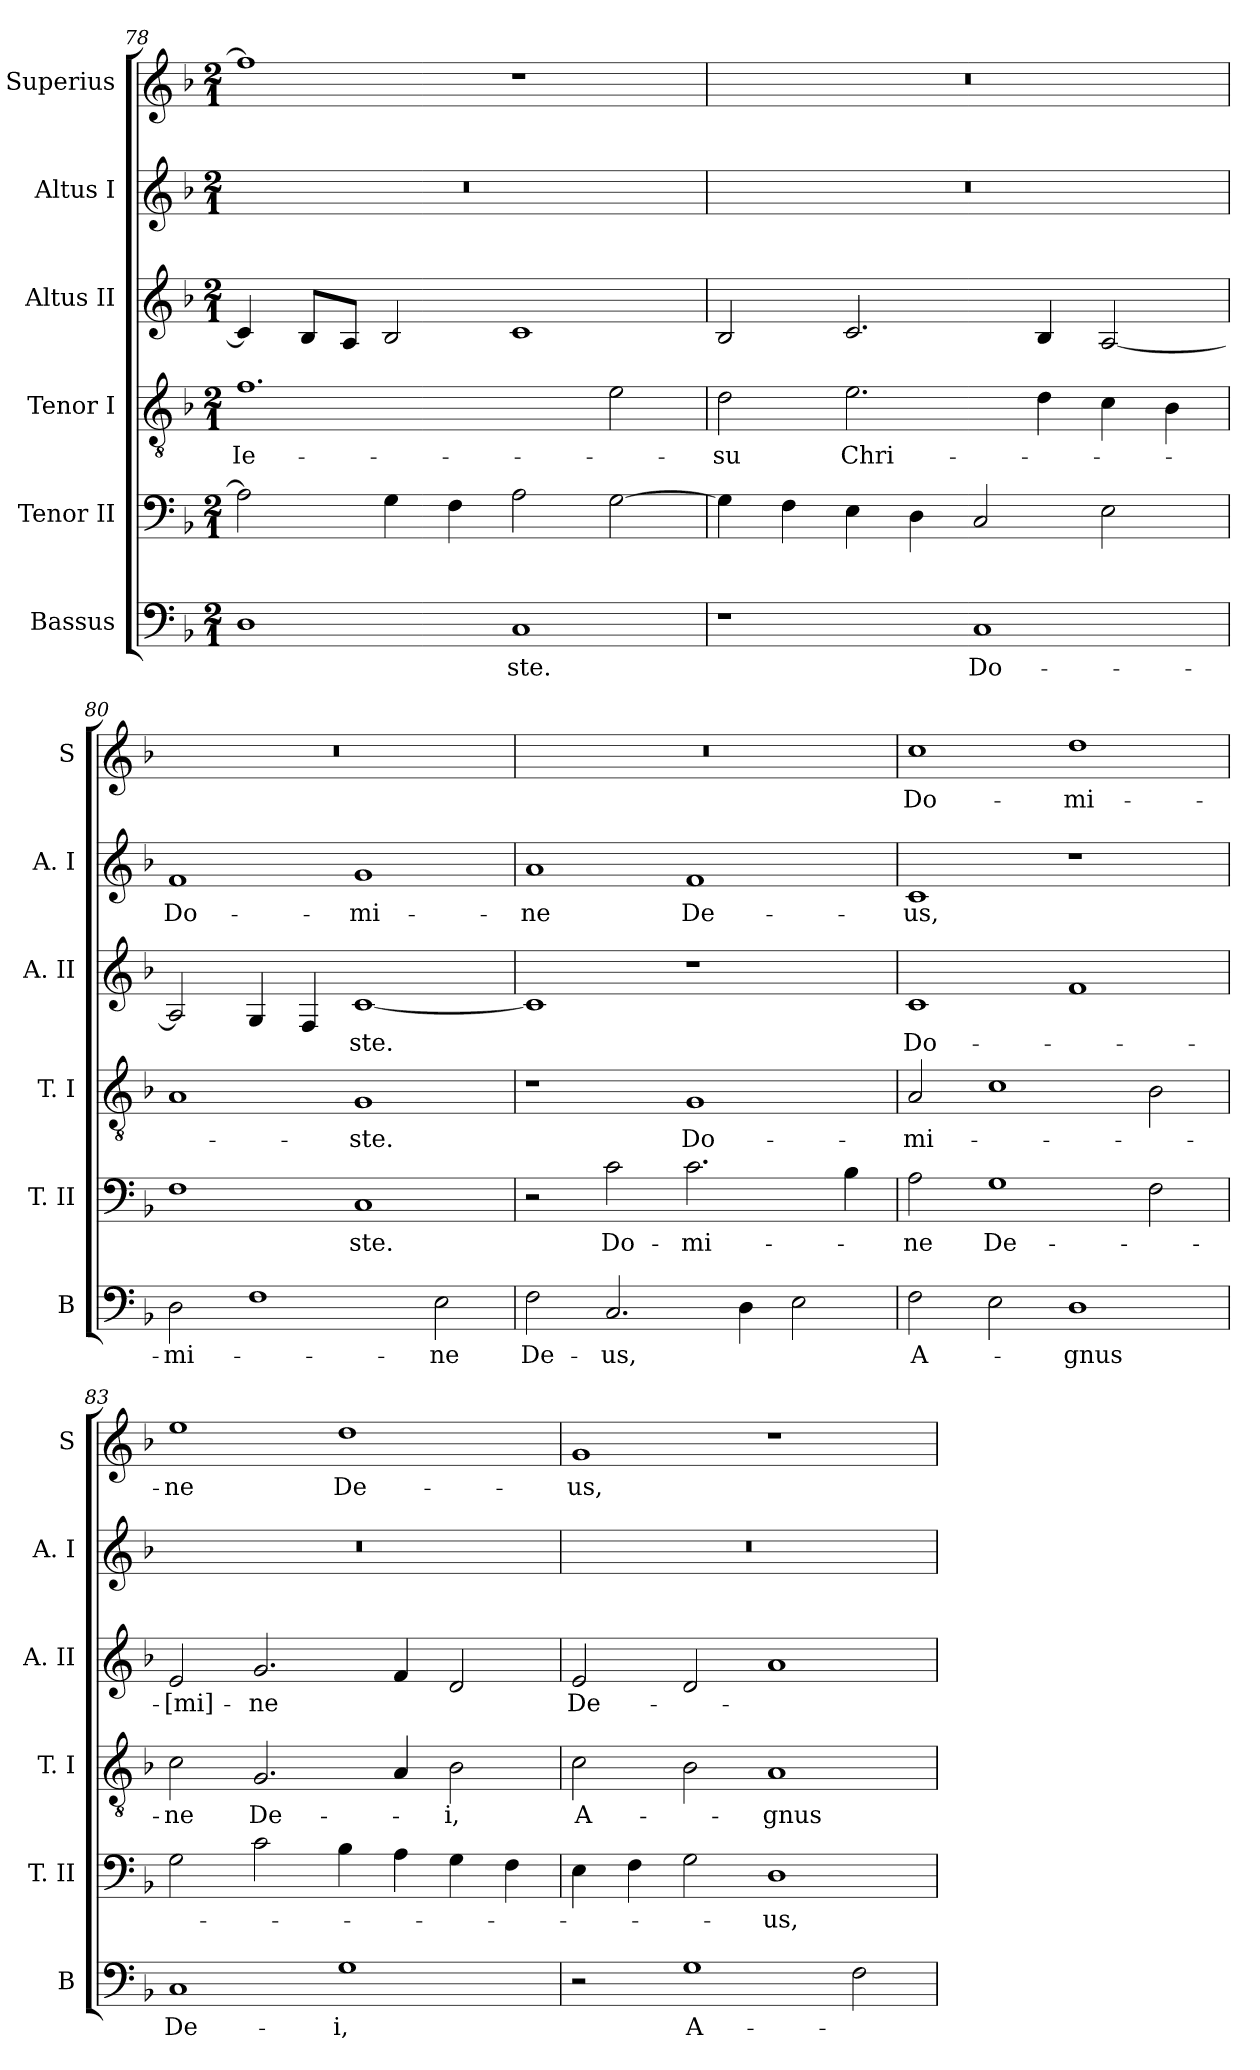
**kern	**text	**kern	**text	**kern	**text	**kern	**text	**kern	**text	**kern	**text
*part6	*part6	*part5	*part5	*part4	*part4	*part3	*part3	*part2	*part2	*part1	*part1
*staff6	*staff6	*staff5	*staff5	*staff4	*staff4	*staff3	*staff3	*staff2	*staff2	*staff1	*staff1
*I"Bassus	*	*I"Tenor II	*	*I"Tenor I	*	*I"Altus II	*	*I"Altus I	*	*I"Superius	*
*I'B	*	*I'T. II	*	*I'T. I	*	*I'A. II	*	*I'A. I	*	*I'S	*
*clefF4	*	*clefF4	*	*clefGv2	*	*clefG2	*	*clefG2	*	*clefG2	*
*k[b-]	*	*k[b-]	*	*k[b-]	*	*k[b-]	*	*k[b-]	*	*k[b-]	*
*F:	*	*F:	*	*F:	*	*F:	*	*F:	*	*F:	*
*M2/1	*	*M2/1	*	*M2/1	*	*M2/1	*	*M2/1	*	*M2/1	*
=78	=78	=78	=78	=78	=78	=78	=78	=78	=78	=78	=78
1D	.	2A]	.	1.f	Ie-	4c]	.	0r	.	1ff]	.
.	.	.	.	.	.	8B-L	.	.	.	.	.
.	.	.	.	.	.	8AJ	.	.	.	.	.
.	.	4G	.	.	.	2B-	.	.	.	.	.
.	.	4F	.	.	.	.	.	.	.	.	.
1C	-ste.	2A	.	.	.	1c	.	.	.	1r	.
.	.	[2G	.	2e	.	.	.	.	.	.	.
=79	=79	=79	=79	=79	=79	=79	=79	=79	=79	=79	=79
1r	.	4G]	.	2d	-su	2B-	.	0r	.	0r	.
.	.	4F	.	.	.	.	.	.	.	.	.
.	.	4E	.	2.e	Chri-	2.c	.	.	.	.	.
.	.	4D	.	.	.	.	.	.	.	.	.
1C	Do-	2C	.	.	.	.	.	.	.	.	.
.	.	.	.	4d	.	4B-	.	.	.	.	.
.	.	2E	.	4c	.	[2A	.	.	.	.	.
.	.	.	.	4B-	.	.	.	.	.	.	.
=80	=80	=80	=80	=80	=80	=80	=80	=80	=80	=80	=80
2D	-mi-	1F	.	1A	.	2A]	.	1f	Do-	0r	.
1F	.	.	.	.	.	4G	.	.	.	.	.
.	.	.	.	.	.	4F	.	.	.	.	.
.	.	1C	-ste.	1G	-ste.	[1c	-ste.	1g	-mi-	.	.
2E	-ne	.	.	.	.	.	.	.	.	.	.
=81	=81	=81	=81	=81	=81	=81	=81	=81	=81	=81	=81
2F	De-	2r	.	1r	.	1c]	.	1a	-ne	0r	.
2.C	-us,	2c	Do-	.	.	.	.	.	.	.	.
.	.	2.c	-mi-	1G	Do-	1r	.	1f	De-	.	.
4D	.	.	.	.	.	.	.	.	.	.	.
2E	.	.	.	.	.	.	.	.	.	.	.
.	.	4B-	.	.	.	.	.	.	.	.	.
=82	=82	=82	=82	=82	=82	=82	=82	=82	=82	=82	=82
2F	A-	2A	-ne	2A	-mi-	1c	Do-	1c	-us,	1cc	Do-
2E	.	1G	De-	1c	.	.	.	.	.	.	.
1D	-gnus	.	.	.	.	1f	.	1r	.	1dd	-mi-
.	.	2F	.	2B-	.	.	.	.	.	.	.
=83	=83	=83	=83	=83	=83	=83	=83	=83	=83	=83	=83
1C	De-	2G	.	2c	-ne	2e	-[mi]-	0r	.	1ee	-ne
.	.	2c	.	2.G	De-	2.g	-ne	.	.	.	.
1G	-i,	4B-	.	.	.	.	.	.	.	1dd	De-
.	.	4A	.	4A	.	4f	.	.	.	.	.
.	.	4G	.	2B-	-i,	2d	.	.	.	.	.
.	.	4F	.	.	.	.	.	.	.	.	.
=84	=84	=84	=84	=84	=84	=84	=84	=84	=84	=84	=84
2r	.	4E	.	2c	A-	2e	De-	0r	.	1g	-us,
.	.	4F	.	.	.	.	.	.	.	.	.
1G	A-	2G	.	2B-	.	2d	.	.	.	.	.
.	.	1D	-us,	1A	-gnus	1a	.	.	.	1r	.
2F	.	.	.	.	.	.	.	.	.	.	.
=	=	=	=	=	=	=	=	=	=	=	=
*-	*-	*-	*-	*-	*-	*-	*-	*-	*-	*-	*-
